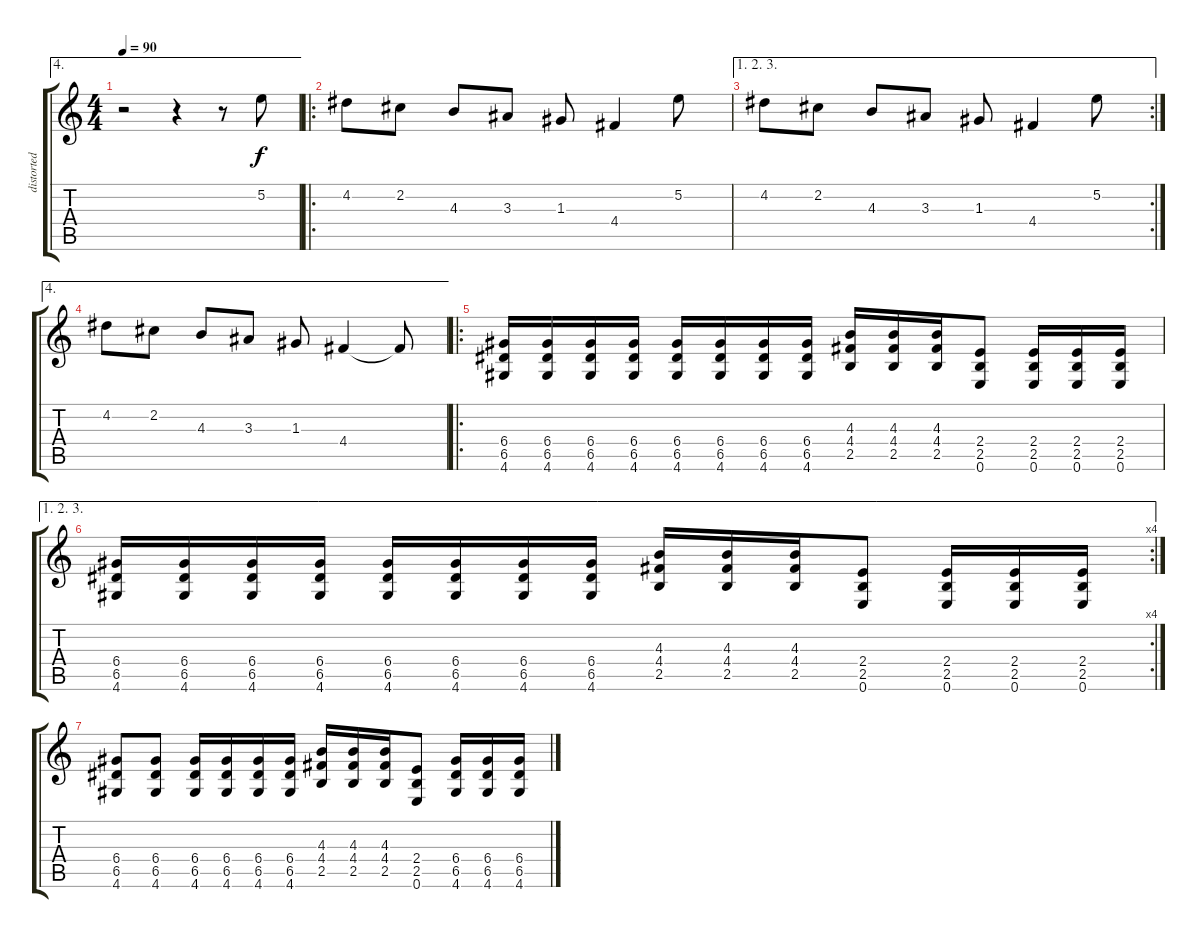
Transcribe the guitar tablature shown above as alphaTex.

\track ("distorted" "distorted") {instrument distortionguitar}
\staff {score tabs}
\tuning (E4 B3 G3 D3 A2 E2) {hide}
\ae 4
\ts (4 4)
\tempo 90
\clef g2
\ks c
r.2{dy f} r.4 r.8 5.2.8 |
\ro
4.2.8 2.2.8 4.3.8 3.3.8 1.3.8 4.4.4 5.2.8 |
\ae (1 2 3)
\rc 2
4.2.8 2.2.8 4.3.8 3.3.8 1.3.8 4.4.4 5.2.8 |
\ae 4
4.2.8 2.2.8 4.3.8 3.3.8 1.3.8 4.4.4 4.4{t}.8 |
\ro
(6.4 6.5 4.6).16 (6.4 6.5 4.6).16 (6.4 6.5 4.6).16 (6.4 6.5 4.6).16 (6.4 6.5 4.6).16 (6.4 6.5 4.6).16 (6.4 6.5 4.6).16 (6.4 6.5 4.6).16 (4.3 4.4 2.5).16 (4.3 4.4 2.5).16 (4.3 4.4 2.5).16 (2.4 2.5 0.6).8 (2.4 2.5 0.6).16 (2.4 2.5 0.6).16 (2.4 2.5 0.6).16 |
\ae (1 2 3)
\rc 4
(6.4 6.5 4.6).16 (6.4 6.5 4.6).16 (6.4 6.5 4.6).16 (6.4 6.5 4.6).16 (6.4 6.5 4.6).16 (6.4 6.5 4.6).16 (6.4 6.5 4.6).16 (6.4 6.5 4.6).16 (4.3 4.4 2.5).16 (4.3 4.4 2.5).16 (4.3 4.4 2.5).16 (2.4 2.5 0.6).8 (2.4 2.5 0.6).16 (2.4 2.5 0.6).16 (2.4 2.5 0.6).16 |
(6.4 6.5 4.6).8 (6.4 6.5 4.6).8 (6.4 6.5 4.6).16 (6.4 6.5 4.6).16 (6.4 6.5 4.6).16 (6.4 6.5 4.6).16 (4.3 4.4 2.5).16 (4.3 4.4 2.5).16 (4.3 4.4 2.5).16 (2.4 2.5 0.6).8 (6.4 6.5 4.6).16 (6.4 6.5 4.6).16 (6.4 6.5 4.6).16
